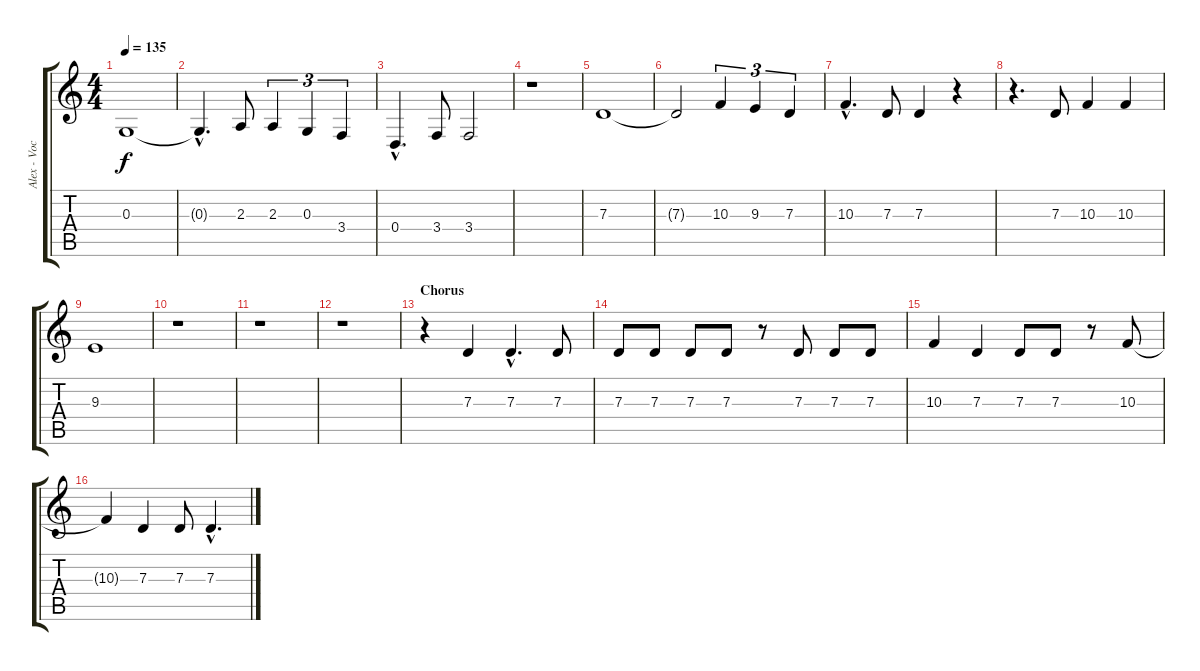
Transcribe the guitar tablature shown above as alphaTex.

\track ("Alex - Vocals" "Alex - Voc") {instrument electricpiano1}
\staff {score tabs}
\tuning (E4 B3 G3 D3 A2 E2) {hide}
\ts (4 4)
\tempo 135
\clef g2
\ks c
0.3.1{dy f} |
0.3{hac t}.4{d} 2.3.8 2.3.4{tu (3 2)} 0.3.4{tu (3 2)} 3.4.4{tu (3 2)} |
0.4{hac}.4{d} 3.4.8 3.4.2 |
r.1 |
7.3.1 |
7.3{t}.2 10.3.4{tu (3 2)} 9.3.4{tu (3 2)} 7.3.4{tu (3 2)} |
10.3{hac}.4{d} 7.3.8 7.3.4 r.4 |
r.4{d} 7.3.8 10.3.4 10.3.4 |
9.3.1 |
r.1 |
r.1 |
r.1 |
\section ("" "Chorus")
r.4 7.3.4 7.3{hac}.4{d} 7.3.8 |
7.3.8 7.3.8 7.3.8 7.3.8 r.8 7.3.8 7.3.8 7.3.8 |
10.3.4 7.3.4 7.3.8 7.3.8 r.8 10.3.8 |
10.3{t}.4 7.3.4 7.3.8 7.3{hac}.4{d}
